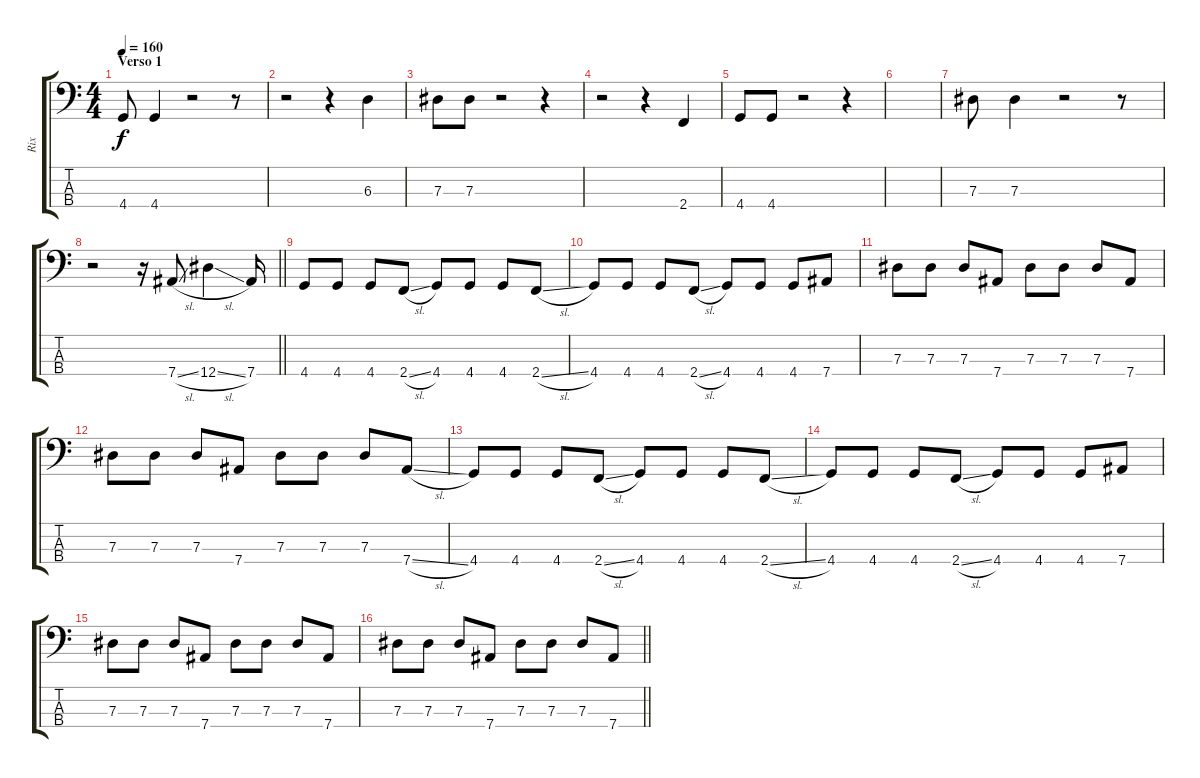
\track ("Rix" "Rix") {instrument electricbasspick}
\staff {score tabs}
\tuning (Gb2 Db2 Ab1 Eb1) {hide}
\ts (4 4)
\section ("" "Verso 1")
\tempo 160
\clef f4
\ks c
4.4.8{dy f} 4.4.4 r.2 r.8 |
r.2 r.4 6.3.4 |
7.3.8 7.3.8 r.2 r.4 |
r.2 r.4 2.4.4 |
4.4.8 4.4.8 r.2 r.4 |
|
7.3.8 7.3.4 r.2 r.8 |
\barLineRight lightlight
r.2 r.16 7.4{sl}.8 12.4{sl}.4 7.4.16 |
4.4.8 4.4.8 4.4.8 2.4{sl}.8 4.4.8 4.4.8 4.4.8 2.4{sl}.8 |
4.4.8 4.4.8 4.4.8 2.4{sl}.8 4.4.8 4.4.8 4.4.8 7.4.8 |
7.3.8 7.3.8 7.3.8 7.4.8 7.3.8 7.3.8 7.3.8 7.4.8 |
7.3.8 7.3.8 7.3.8 7.4.8 7.3.8 7.3.8 7.3.8 7.4{sl}.8 |
4.4.8 4.4.8 4.4.8 2.4{sl}.8 4.4.8 4.4.8 4.4.8 2.4{sl}.8 |
4.4.8 4.4.8 4.4.8 2.4{sl}.8 4.4.8 4.4.8 4.4.8 7.4.8 |
7.3.8 7.3.8 7.3.8 7.4.8 7.3.8 7.3.8 7.3.8 7.4.8 |
\barLineRight lightlight
7.3.8 7.3.8 7.3.8 7.4.8 7.3.8 7.3.8 7.3.8 7.4.8
